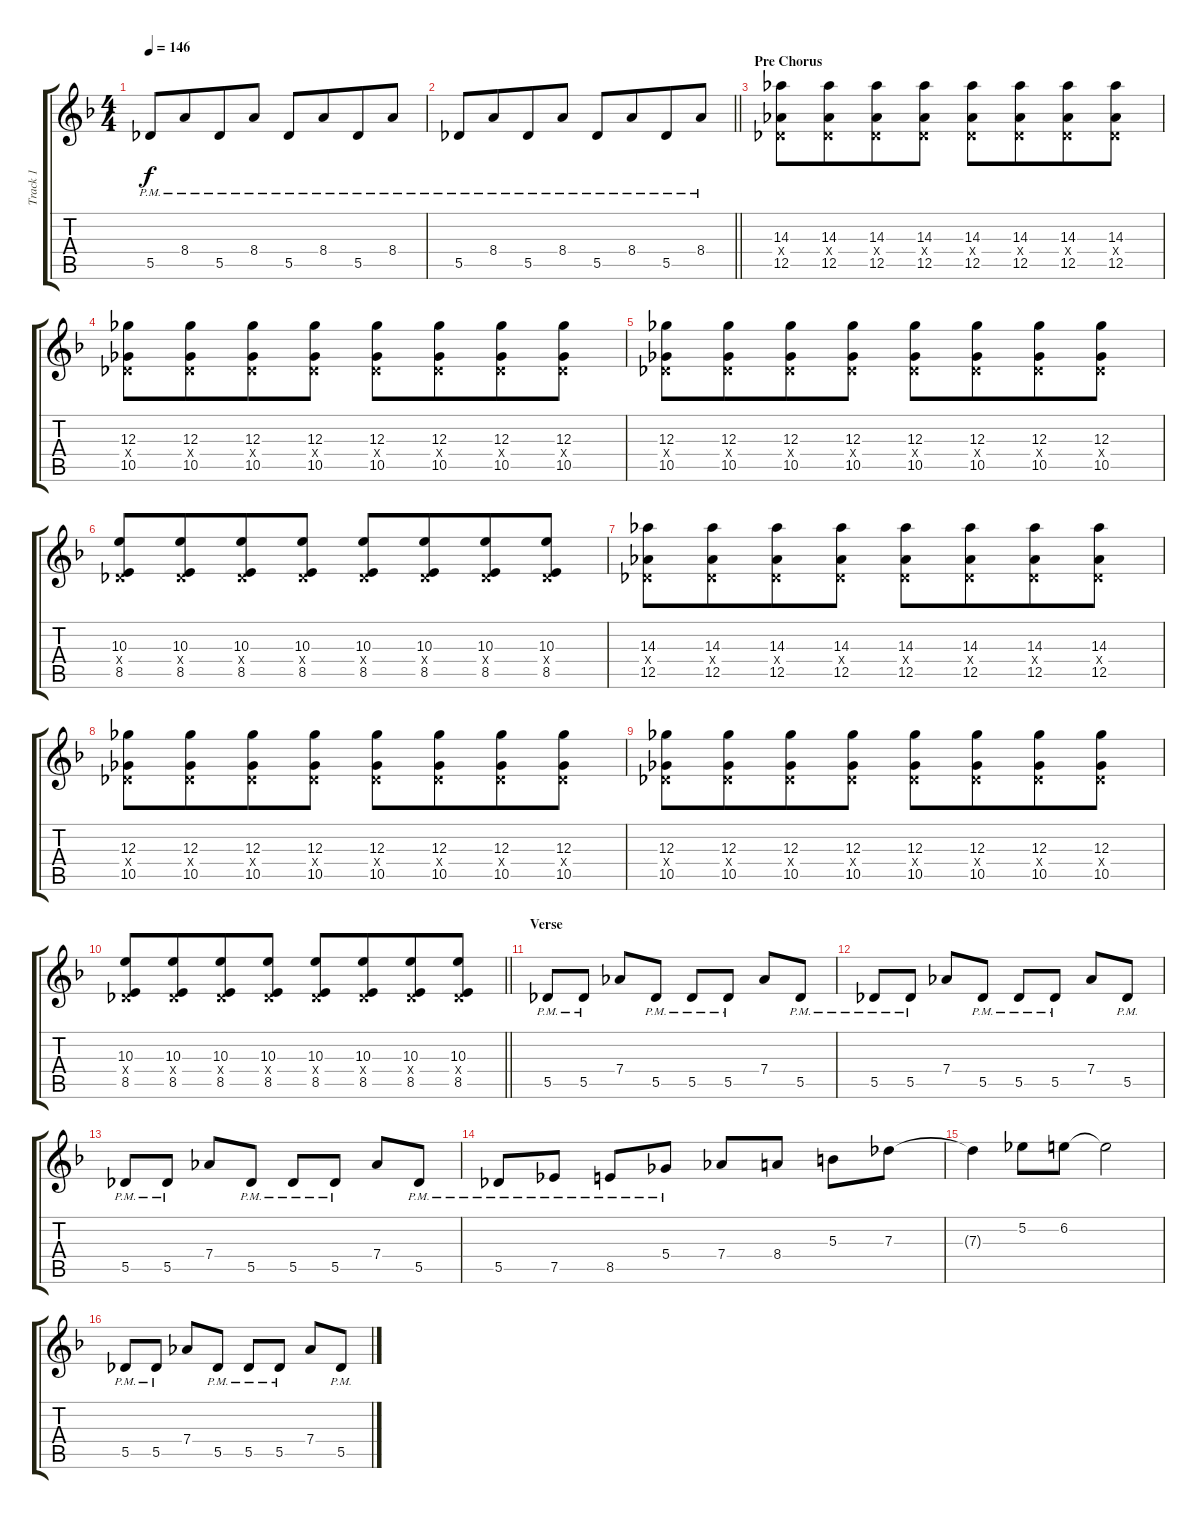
\track ("Track 1" "Track 1") {instrument electricguitarjazz}
\staff {score tabs}
\tuning (Eb4 Bb3 Gb3 Db3 Ab2 Db2) {hide}
\ts (4 4)
\tempo 146
\clef g2
\ks f
5.5{pm}.8{dy f} 8.4{pm}.8{beam merge} 5.5{pm}.8 8.4{pm}.8 5.5{pm}.8 8.4{pm}.8{beam merge} 5.5{pm}.8 8.4{pm}.8 |
\barLineRight lightlight
5.5{pm}.8 8.4{pm}.8{beam merge} 5.5{pm}.8 8.4{pm}.8 5.5{pm}.8 8.4{pm}.8{beam merge} 5.5{pm}.8 8.4{pm}.8 |
\section ("" "Pre Chorus")
(14.3 0.4{x} 12.5).8 (14.3 0.4{x} 12.5).8{beam merge} (14.3 0.4{x} 12.5).8 (14.3 0.4{x} 12.5).8 (14.3 0.4{x} 12.5).8 (14.3 0.4{x} 12.5).8{beam merge} (14.3 0.4{x} 12.5).8 (14.3 0.4{x} 12.5).8 |
(12.3 0.4{x} 10.5).8 (12.3 0.4{x} 10.5).8{beam merge} (12.3 0.4{x} 10.5).8 (12.3 0.4{x} 10.5).8 (12.3 0.4{x} 10.5).8 (12.3 0.4{x} 10.5).8{beam merge} (12.3 0.4{x} 10.5).8 (12.3 0.4{x} 10.5).8 |
(12.3 0.4{x} 10.5).8 (12.3 0.4{x} 10.5).8{beam merge} (12.3 0.4{x} 10.5).8 (12.3 0.4{x} 10.5).8 (12.3 0.4{x} 10.5).8 (12.3 0.4{x} 10.5).8{beam merge} (12.3 0.4{x} 10.5).8 (12.3 0.4{x} 10.5).8 |
(10.3 0.4{x} 8.5).8 (10.3 0.4{x} 8.5).8{beam merge} (10.3 0.4{x} 8.5).8 (10.3 0.4{x} 8.5).8 (10.3 0.4{x} 8.5).8 (10.3 0.4{x} 8.5).8{beam merge} (10.3 0.4{x} 8.5).8 (10.3 0.4{x} 8.5).8 |
(14.3 0.4{x} 12.5).8 (14.3 0.4{x} 12.5).8{beam merge} (14.3 0.4{x} 12.5).8 (14.3 0.4{x} 12.5).8 (14.3 0.4{x} 12.5).8 (14.3 0.4{x} 12.5).8{beam merge} (14.3 0.4{x} 12.5).8 (14.3 0.4{x} 12.5).8 |
(12.3 0.4{x} 10.5).8 (12.3 0.4{x} 10.5).8{beam merge} (12.3 0.4{x} 10.5).8 (12.3 0.4{x} 10.5).8 (12.3 0.4{x} 10.5).8 (12.3 0.4{x} 10.5).8{beam merge} (12.3 0.4{x} 10.5).8 (12.3 0.4{x} 10.5).8 |
(12.3 0.4{x} 10.5).8 (12.3 0.4{x} 10.5).8{beam merge} (12.3 0.4{x} 10.5).8 (12.3 0.4{x} 10.5).8 (12.3 0.4{x} 10.5).8 (12.3 0.4{x} 10.5).8{beam merge} (12.3 0.4{x} 10.5).8 (12.3 0.4{x} 10.5).8 |
\barLineRight lightlight
(10.3 0.4{x} 8.5).8 (10.3 0.4{x} 8.5).8{beam merge} (10.3 0.4{x} 8.5).8 (10.3 0.4{x} 8.5).8 (10.3 0.4{x} 8.5).8 (10.3 0.4{x} 8.5).8{beam merge} (10.3 0.4{x} 8.5).8 (10.3 0.4{x} 8.5).8 |
\section ("" "Verse")
5.5{pm}.8 5.5{pm}.8 7.4.8 5.5{pm}.8 5.5{pm}.8 5.5{pm}.8 7.4.8 5.5{pm}.8 |
5.5{pm}.8 5.5{pm}.8 7.4.8 5.5{pm}.8 5.5{pm}.8 5.5{pm}.8 7.4.8 5.5{pm}.8 |
5.5{pm}.8 5.5{pm}.8 7.4.8 5.5{pm}.8 5.5{pm}.8 5.5{pm}.8 7.4.8 5.5{pm}.8 |
5.5{pm}.8 7.5{pm}.8 8.5{pm}.8 5.4{pm}.8 7.4.8 8.4.8 5.3.8 7.3.8 |
7.3{t}.4 5.2.8 6.2.8 6.2{t}.2 |
5.5{pm}.8 5.5{pm}.8 7.4.8 5.5{pm}.8 5.5{pm}.8 5.5{pm}.8 7.4.8 5.5{pm}.8
